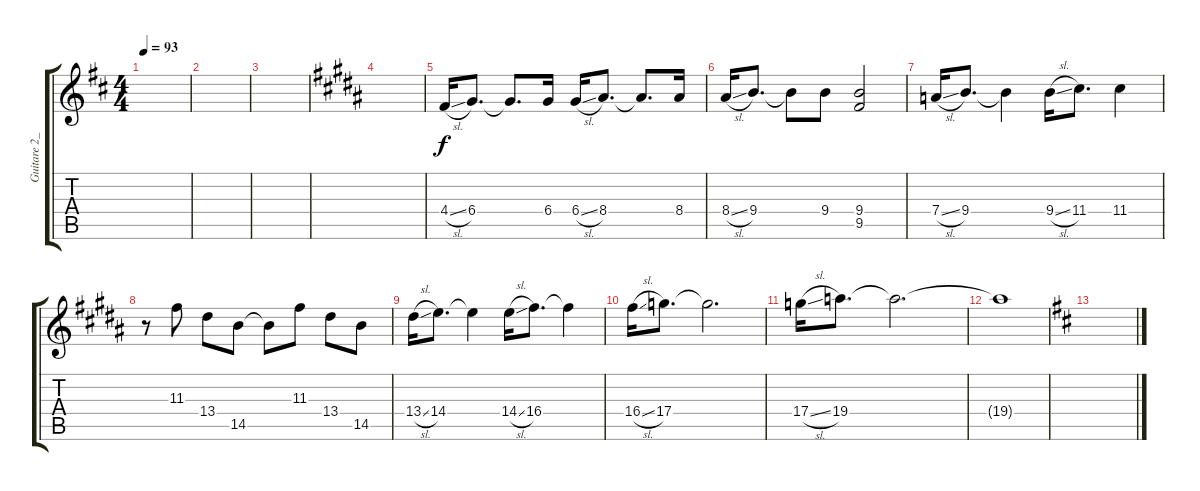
\track ("Guitare 2_2" "Guitare 2_") {instrument distortionguitar}
\staff {score tabs}
\tuning (E4 B3 G3 D3 A2 E2) {hide}
\ts (4 4)
\tempo 93
\clef g2
\ks d
|
|
|
\ks b
|
4.4{sl}.16 6.4.8{d} 6.4{t}.8{d} 6.4.16 6.4{sl}.16 8.4.8{d} 8.4{t}.8{d} 8.4.16 |
8.4{sl}.16 9.4.8{d} 9.4{t}.8 9.4.8 (9.4 9.5).2 |
7.4{sl}.16 9.4.8{d} 9.4{t}.4 9.4{sl}.16 11.4.8{d} 11.4.4 |
r.8 11.3.8 13.4.8 14.5.8 14.5{t}.8 11.3.8 13.4.8 14.5.8 |
13.4{sl}.16 14.4.8{d} 14.4{t}.4 14.4{sl}.16 16.4.8{d} 16.4{t}.4 |
16.4{sl}.16 17.4.8{d} 17.4{t}.2{d} |
17.4{sl}.16 19.4.8{d} 19.4{t}.2{d} |
19.4{t}.1 |
\ks d
